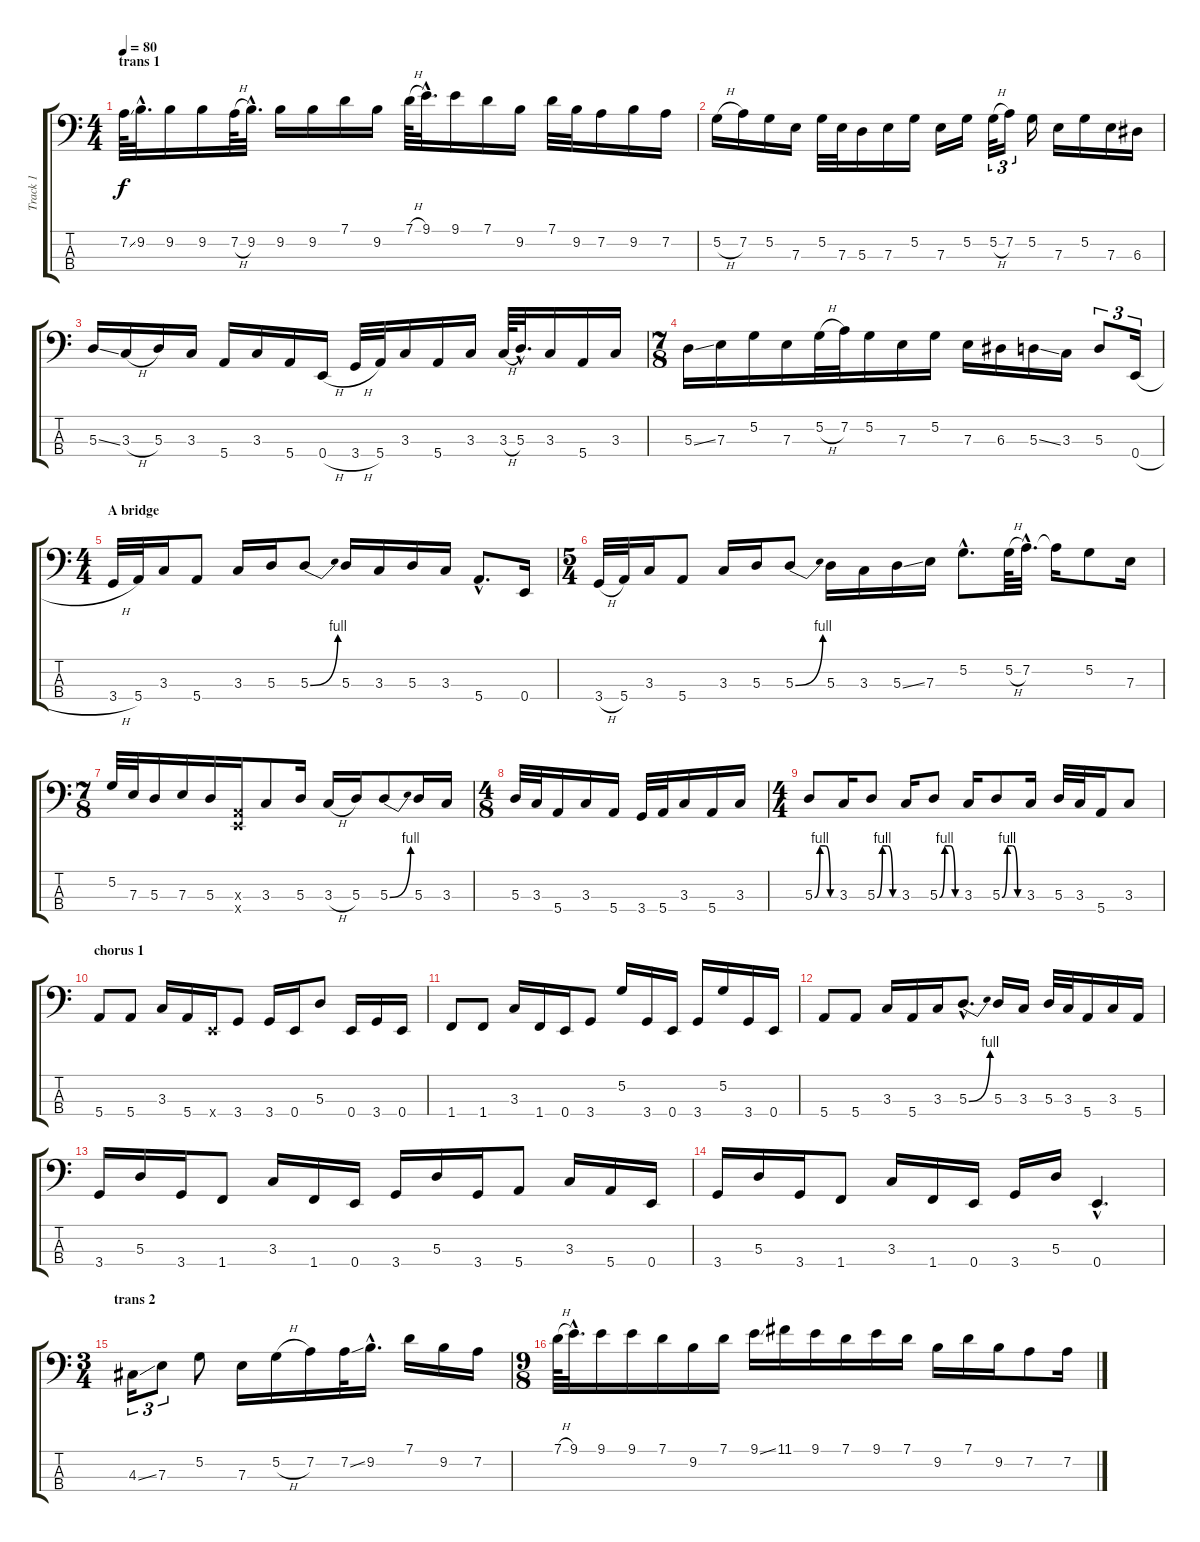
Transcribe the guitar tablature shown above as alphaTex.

\track ("Track 1" "Track 1") {instrument electricbassfinger}
\staff {score tabs}
\tuning (G2 D2 A1 E1) {hide}
\ts (4 4)
\section ("" "trans 1")
\tempo 80
\clef f4
\ks c
7.2{ss}.64{dy f} 9.2{hac}.32{d} 9.2.16 9.2.16 7.2{h}.64 9.2{hac}.32{d} 9.2.16 9.2.16 7.1.16 9.2.16 7.1{h}.64 9.1{hac}.32{d} 9.1.16 7.1.16 9.2.16 7.1.32 9.2.32 7.2.16 9.2.16 7.2.16 |
5.2{h}.16 7.2.16 5.2.16 7.3.16 5.2.32 7.3.32 5.3.16 7.3.16 5.2.16 7.3.16 5.2.16 5.2{h}.32{tu (3 2)} 7.2.16{tu (3 2)} 5.2.16 7.3.16 5.2.16 7.3.16 6.3.16 |
5.3{ss}.16 3.3{h}.16 5.3.16 3.3.16 5.4.16 3.3.16 5.4.16 0.4{h}.16 3.4{h}.32 5.4.32 3.3.16 5.4.16 3.3.16 3.3{h}.64 5.3{hac}.32{d} 3.3.16 5.4.16 3.3.16 |
\ts (7 8)
5.3{ss}.16 7.3.16 5.2.16 7.3.16 5.2{h}.32 7.2.32 5.2.16 7.3.16 5.2.16 7.3.16 6.3.16 5.3{ss}.16 3.3.16 5.3.8{tu (3 2)} 0.4{h}.16{tu (3 2)} |
\ts (4 4)
\section ("" "A bridge")
3.4{h}.32 5.4.32 3.3.16 5.4.8 3.3.16 5.3.16 5.3{be (bend 0 0 60 4)}.8 5.3.16 3.3.16 5.3.16 3.3.16 5.4{hac}.8{d} 0.4.16 |
\ts (5 4)
3.4{h}.32 5.4.32 3.3.16 5.4.8 3.3.16 5.3.16 5.3{be (bend 0 0 60 4)}.8 5.3.16 3.3.16 5.3{ss}.16 7.3.16 5.2{hac}.8{d} 5.2{h}.64 7.2{hac}.32{d} 7.2{t}.16 5.2.8 7.3.16 |
\ts (7 8)
5.2.32 7.3.32 5.3.16 7.3.16 5.3.16 (0.3{x} 0.4{x}).16 3.3.8 5.3.16 3.3{h}.16 5.3.16 5.3{be (bend 0 0 60 4)}.8 5.3.16 3.3.16 |
\ts (4 8)
5.3.32 3.3.32 5.4.16 3.3.16 5.4.16 3.4.32 5.4.32 3.3.16 5.4.16 3.3.16 |
\ts (4 4)
5.3{be (custom 0 0 15 4 30 4 45 0 60 0)}.8 3.3.16 5.3{be (custom 0 0 15 4 30 4 45 0 60 0)}.8 3.3.16 5.3{be (custom 0 0 15 4 30 4 45 0 60 0)}.8 3.3.16 5.3{be (custom 0 0 15 4 30 4 45 0 60 0)}.8 3.3.16 5.3.32 3.3.32 5.4.16 3.3.8 |
\section ("" "chorus 1")
5.4.8 5.4.8 3.3.16 5.4.16 0.4{x}.16 3.4.8 3.4.16 0.4.16 5.3.8 0.4.16 3.4.16 0.4.16 |
1.4.8 1.4.8 3.3.16 1.4.16 0.4.16 3.4.8 5.2.16 3.4.16 0.4.16 3.4.16 5.2.16 3.4.16 0.4.16 |
5.4.8 5.4.8 3.3.16 5.4.16 3.3.16 5.3{be (bend 0 0 60 4) hac}.8{d} 5.3.16 3.3.16 5.3.32 3.3.32 5.4.16 3.3.16 5.4.16 |
3.4.16 5.3.16 3.4.16 1.4.8 3.3.16 1.4.16 0.4.16 3.4.16 5.3.16 3.4.16 5.4.8 3.3.16 5.4.16 0.4.16 |
3.4.16 5.3.16 3.4.16 1.4.8 3.3.16 1.4.16 0.4.16 3.4.16 5.3.16 0.4{hac}.4{d} |
\ts (3 4)
\section ("" "trans 2")
4.3{ss}.16{tu (3 2)} 7.3.8{tu (3 2)} 5.2.8 7.3.16 5.2{h}.16 7.2.16 7.2{ss}.32 9.2{hac}.16{d} 7.1.16 9.2.16 7.2.16 |
\ts (9 8)
7.1{h}.64 9.1{hac}.32{d} 9.1.16 9.1.16 7.1.16 9.2.16 7.1.16 9.1{ss}.16 11.1.16 9.1.16 7.1.16 9.1.16 7.1.16 9.2.16 7.1.16 9.2.16 7.2.8 7.2{h}.16
